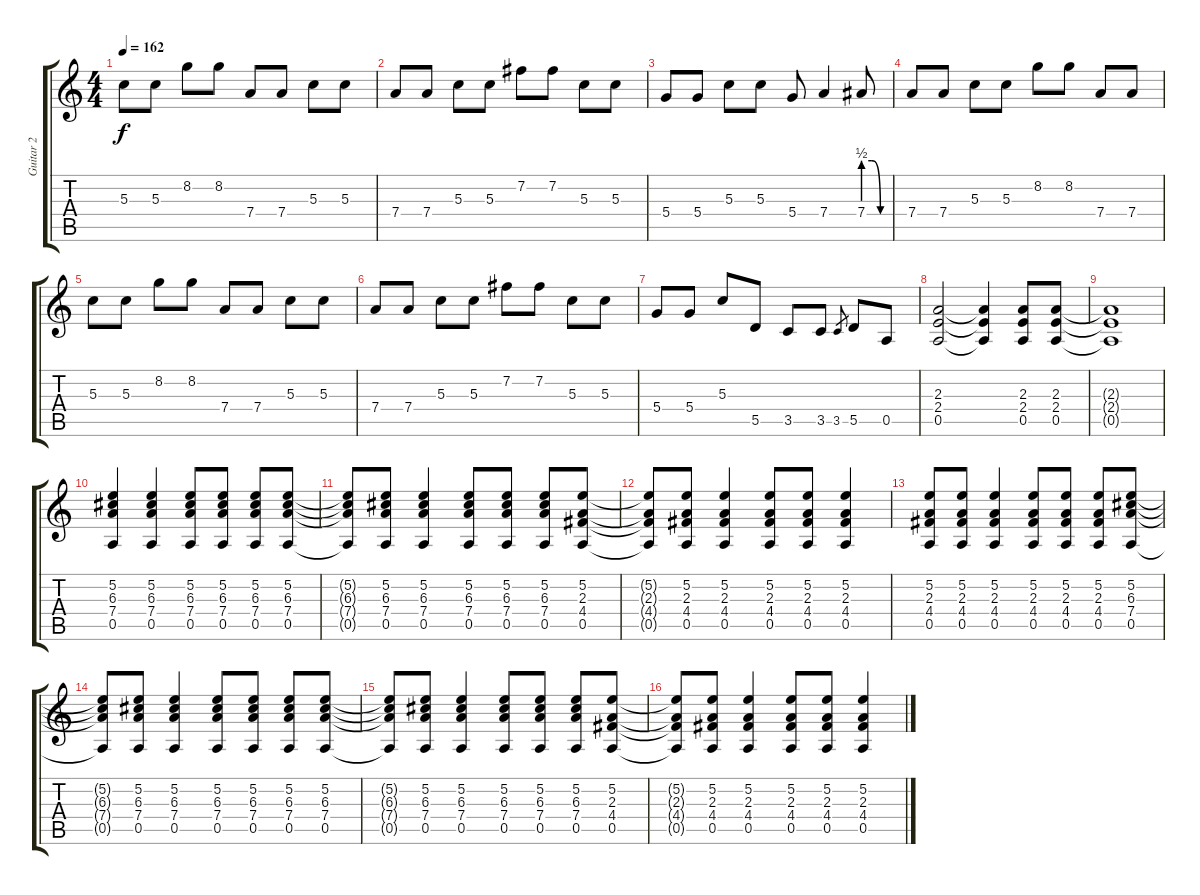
\track ("Guitar 2" "Guitar 2") {instrument distortionguitar}
\staff {score tabs}
\tuning (E4 B3 G3 D3 A2 E2) {hide}
\ts (4 4)
\tempo 162
\clef g2
\ks c
5.3.8{dy f} 5.3.8 8.2.8 8.2.8 7.4.8 7.4.8 5.3.8 5.3.8 |
7.4.8 7.4.8 5.3.8 5.3.8 7.2.8 7.2.8 5.3.8 5.3.8 |
5.4.8 5.4.8 5.3.8 5.3.8 5.4.8 7.4.4 7.4{be (custom 0 2 20 2 40 0 60 0)}.8 |
7.4.8 7.4.8 5.3.8 5.3.8 8.2.8 8.2.8 7.4.8 7.4.8 |
5.3.8 5.3.8 8.2.8 8.2.8 7.4.8 7.4.8 5.3.8 5.3.8 |
7.4.8 7.4.8 5.3.8 5.3.8 7.2.8 7.2.8 5.3.8 5.3.8 |
5.4.8 5.4.8 5.3.8 5.5.8 3.5.8 3.5.8 3.5.8{gr} 5.5.8 0.5.8 |
(2.3 2.4 0.5).2 (2.3{t} 2.4{t} 0.5{t}).4 (2.3 2.4 0.5).8 (2.3 2.4 0.5).8 |
(2.3{t} 2.4{t} 0.5{t}).1 |
(5.2 6.3 7.4 0.5).4 (5.2 6.3 7.4 0.5).4 (5.2 6.3 7.4 0.5).8 (5.2 6.3 7.4 0.5).8 (5.2 6.3 7.4 0.5).8 (5.2 6.3 7.4 0.5).8 |
(5.2{t} 6.3{t} 7.4{t} 0.5{t}).8 (5.2 6.3 7.4 0.5).8 (5.2 6.3 7.4 0.5).4 (5.2 6.3 7.4 0.5).8 (5.2 6.3 7.4 0.5).8 (5.2 6.3 7.4 0.5).8 (5.2 2.3 4.4 0.5).8 |
(5.2{t} 2.3{t} 4.4{t} 0.5{t}).8 (5.2 2.3 4.4 0.5).8 (5.2 2.3 4.4 0.5).4 (5.2 2.3 4.4 0.5).8 (5.2 2.3 4.4 0.5).8 (5.2 2.3 4.4 0.5).4 |
(5.2 2.3 4.4 0.5).8 (5.2 2.3 4.4 0.5).8 (5.2 2.3 4.4 0.5).4 (5.2 2.3 4.4 0.5).8 (5.2 2.3 4.4 0.5).8 (5.2 2.3 4.4 0.5).8 (5.2 6.3 7.4 0.5).8 |
(5.2{t} 6.3{t} 7.4{t} 0.5{t}).8 (5.2 6.3 7.4 0.5).8 (5.2 6.3 7.4 0.5).4 (5.2 6.3 7.4 0.5).8 (5.2 6.3 7.4 0.5).8 (5.2 6.3 7.4 0.5).8 (5.2 6.3 7.4 0.5).8 |
(5.2{t} 6.3{t} 7.4{t} 0.5{t}).8 (5.2 6.3 7.4 0.5).8 (5.2 6.3 7.4 0.5).4 (5.2 6.3 7.4 0.5).8 (5.2 6.3 7.4 0.5).8 (5.2 6.3 7.4 0.5).8 (5.2 2.3 4.4 0.5).8 |
(5.2{t} 2.3{t} 4.4{t} 0.5{t}).8 (5.2 2.3 4.4 0.5).8 (5.2 2.3 4.4 0.5).4 (5.2 2.3 4.4 0.5).8 (5.2 2.3 4.4 0.5).8 (5.2 2.3 4.4 0.5).4
